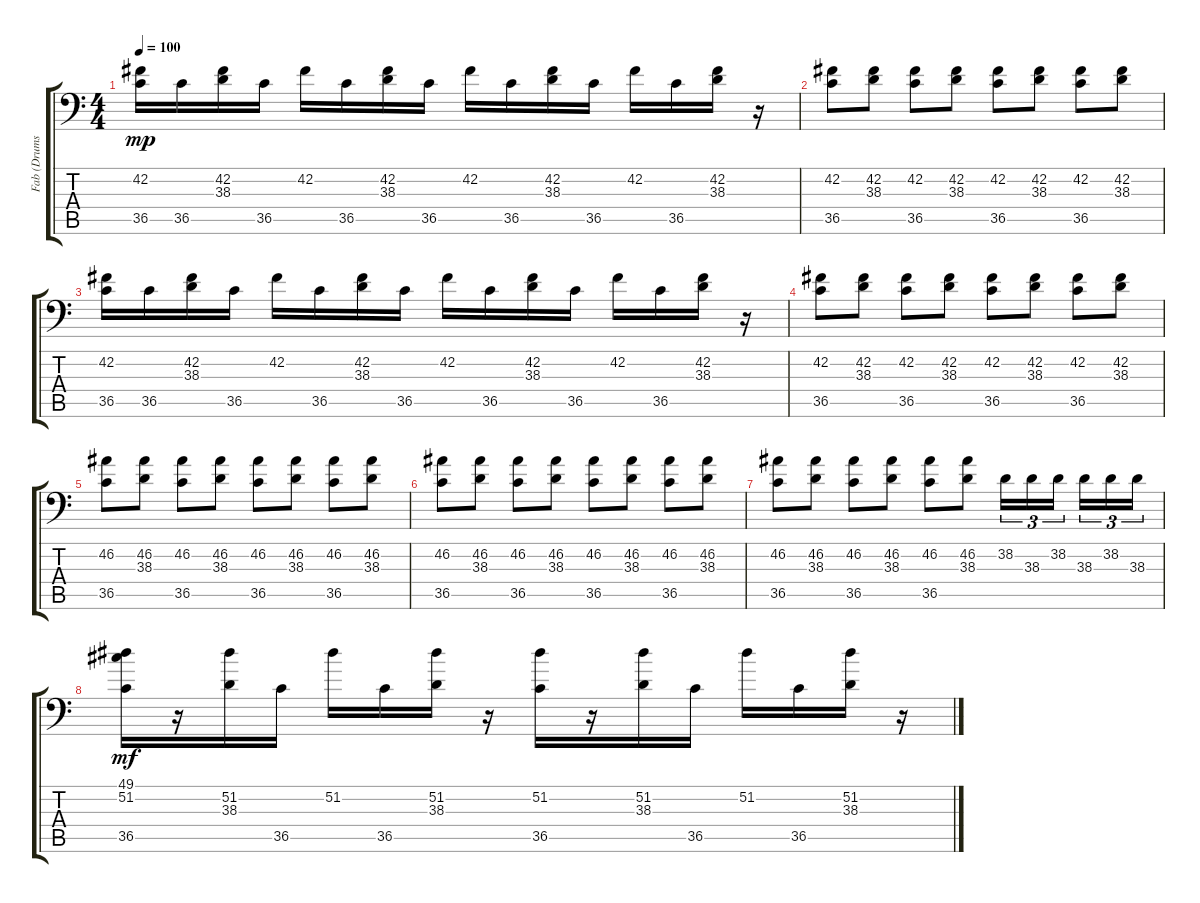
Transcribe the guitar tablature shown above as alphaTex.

\track ("Fab (Drums)" "Fab (Drums") {instrument acousticgrandpiano}
\staff {score tabs}
\tuning (C-1 C-1 C-1 C-1 C-1 C-1) {hide}
\ts (4 4)
\tempo 100
\clef f4
\ks c
(42.2 36.5).16{dy mp} 36.5.16 (42.2 38.3).16 36.5.16 42.2.16 36.5.16 (42.2 38.3).16 36.5.16 42.2.16 36.5.16 (42.2 38.3).16 36.5.16 42.2.16 36.5.16 (42.2 38.3).16 r.16 |
(42.2 36.5).8 (42.2 38.3).8 (42.2 36.5).8 (42.2 38.3).8 (42.2 36.5).8 (42.2 38.3).8 (42.2 36.5).8 (42.2 38.3).8 |
(42.2 36.5).16 36.5.16 (42.2 38.3).16 36.5.16 42.2.16 36.5.16 (42.2 38.3).16 36.5.16 42.2.16 36.5.16 (42.2 38.3).16 36.5.16 42.2.16 36.5.16 (42.2 38.3).16 r.16 |
(42.2 36.5).8 (42.2 38.3).8 (42.2 36.5).8 (42.2 38.3).8 (42.2 36.5).8 (42.2 38.3).8 (42.2 36.5).8 (42.2 38.3).8 |
(46.2 36.5).8 (46.2 38.3).8 (46.2 36.5).8 (46.2 38.3).8 (46.2 36.5).8 (46.2 38.3).8 (46.2 36.5).8 (46.2 38.3).8 |
(46.2 36.5).8 (46.2 38.3).8 (46.2 36.5).8 (46.2 38.3).8 (46.2 36.5).8 (46.2 38.3).8 (46.2 36.5).8 (46.2 38.3).8 |
(46.2 36.5).8 (46.2 38.3).8 (46.2 36.5).8 (46.2 38.3).8 (46.2 36.5).8 (46.2 38.3).8 38.2.16{tu (3 2)} 38.3.16{tu (3 2)} 38.2.16{tu (3 2)} 38.3.16{tu (3 2)} 38.2.16{tu (3 2)} 38.3.16{tu (3 2)} |
(49.1 51.2 36.5).16{dy mf} r.16 (51.2 38.3).16 36.5.16 51.2.16 36.5.16 (51.2 38.3).16 r.16 (51.2 36.5).16 r.16 (51.2 38.3).16 36.5.16 51.2.16 36.5.16 (51.2 38.3).16 r.16
